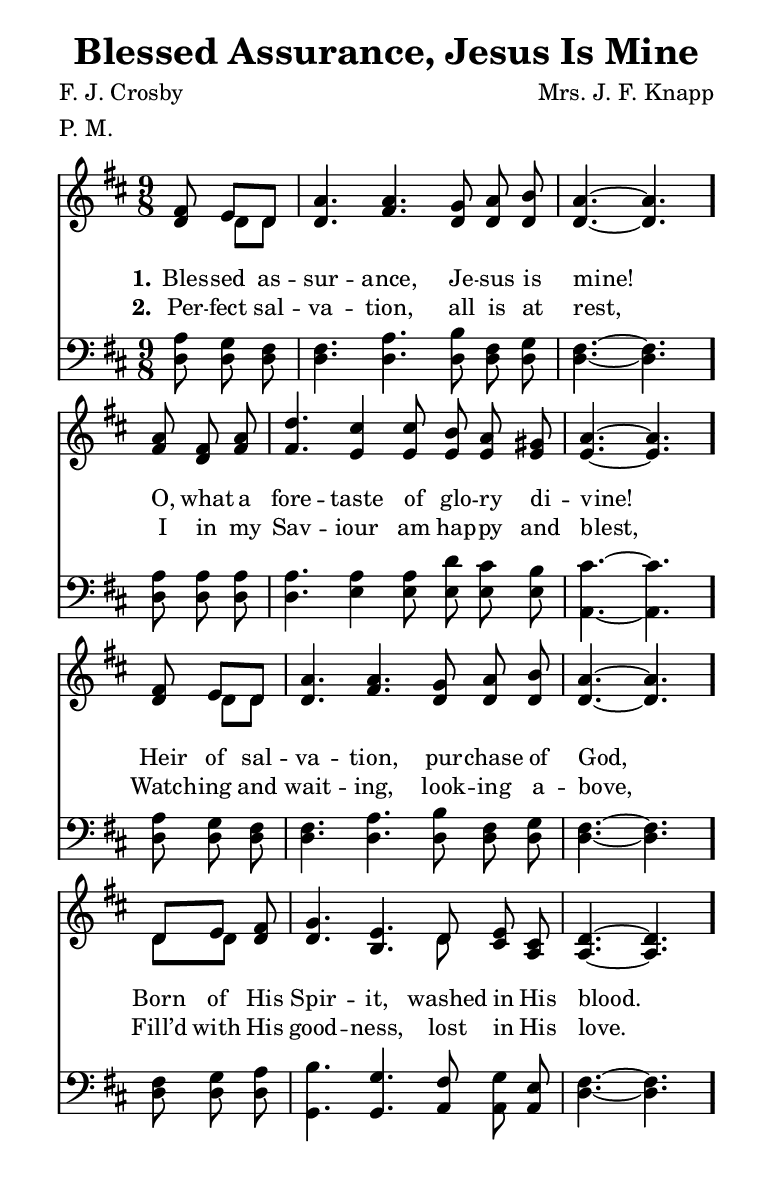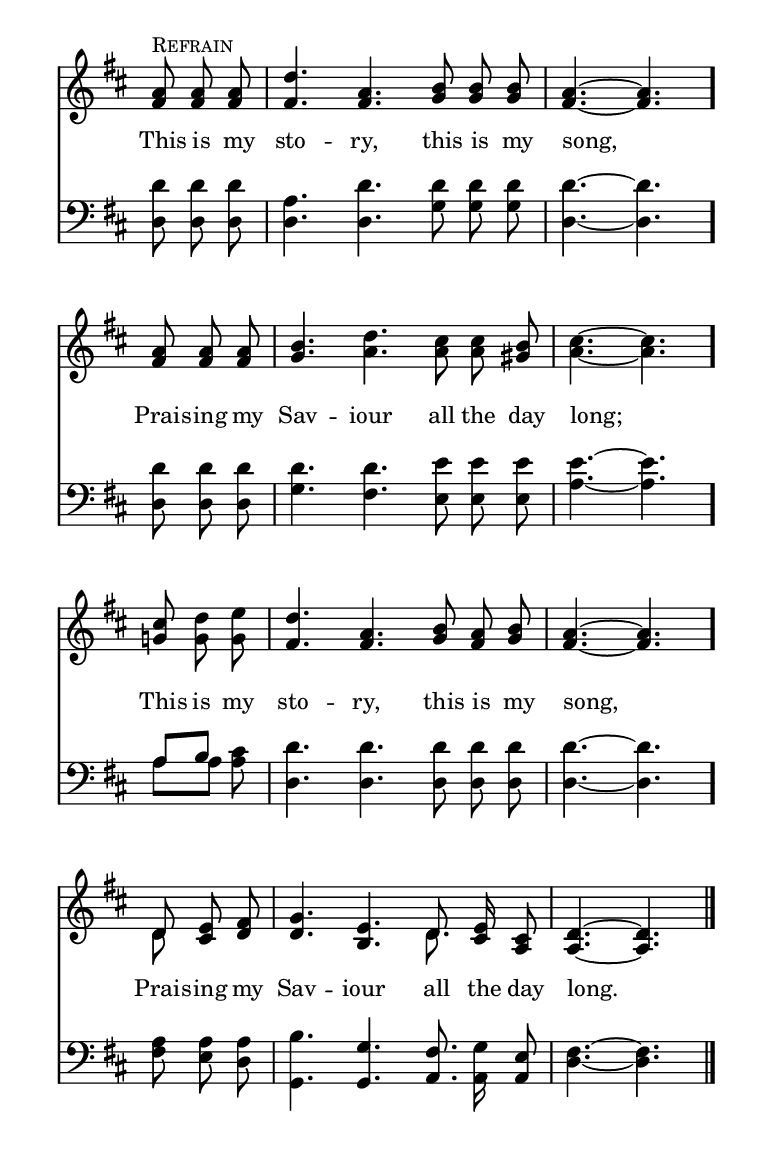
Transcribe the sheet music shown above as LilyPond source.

\include "common/global.ily"
\paper {
  \include "common/paper.ily"
  %ragged-bottom = ##t
  %ragged-last-bottom = ##t
  systems-per-page = #(cond (is-eogsized 5) (#t 4))
  %page-count = ##f
  system-count = #(cond (is-eogsized 5) (#t #f))
}

\header{
  hymnnumber = "149"
  title = "Blessed Assurance, Jesus Is Mine"
  tunename = ""
  meter = "P. M."
  poet = "F. J. Crosby"
  composer = "Mrs. J. F. Knapp"
  %copyright = ""
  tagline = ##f
}

global = {
  \include "common/overrides.ily"
  \override Staff.TimeSignature.style = #'numbered
  \time 9/8
  \override Score.MetronomeMark.transparent = ##t % hide all fermata changes too
  \tempo 8=160
  \key d \major
  \partial 4.
  \autoBeamOff
}

notesSoprano = {
\global
\relative c' {

  fis8 e d | a'4. a g8 a b | a4. ~ a4.
  a8 fis a | d4. cis4 cis8 b a gis | a4. ~ a4.
  fis8 e d | a'4. a g8 a b | a4. ~ a4.
  d,8 e fis | g4. e d8 e cis | d4. ~ d4.

  << s^\markup { \small \caps "Refrain" }
  { a'8 a a | d4. a } >> b8 b b | a4. ~ a4.
  a8 a a | b4. d cis8 cis b | cis4. ~ cis4.
  cis8 d e | d4. a4. b8 a b | a4. ~ a4.
  d,8 e fis | g4. e d8. e16 cis8 | d4. ~ d4.

  \bar "|."

}
}

notesAlto = {
\global
\relative e' {

  d8 d d | d4. fis d8 d d | d4. ~ d4.
  fis8 d fis | fis4. e4 e8 e e e | e4. ~ e4.
  d8 d d | d4. fis d8 d d | d4. ~ d4.
  d8 d d | d4. b4. d8 cis a | a4. ~ a4.

  fis'8 fis fis | fis4. fis4. g8 g g | fis4. ~ fis4.
  fis8 fis fis | g4. a4. a8 a gis | a4. ~ a4.
  g!8 g g | fis4. fis g8 fis g | fis4. ~ fis4.
  d8 cis d | d4. b4. d8. cis16 a8 | a4. ~ a4.

}
}

notesTenor = {
\global
\relative a {

  a8 g fis | fis4. a4. b8 fis g | fis4. ~ fis4.
  a8 a a | a4. a4 a8 d cis b | cis4. ~ cis4.
  a8 g fis | fis4. a4. b8 fis g | fis4. ~ fis4.
  fis8 g a | b4. g fis8 g e | fis4. ~ fis4.

  d'8 d d | a4. d d8 d d | d4. ~ d4.
  d8 d d | d4. d e8 e e | e4. ~ e4.
  a,8 b cis | d4. d d8 d d | d4. ~ d4.
  a8 a a | b4. g fis8. g16 e8 | fis4. ~ fis4.

}
}

notesBass = {
\global
\relative f {

  d8 d d | d4. d d8 d d | d4. ~ d4.
  d8 d d | d4. e4 e8 e e e | a,4. ~ a4.
  d8 d d | d4. d d8 d d | d4. ~ d4.
  d8 d d | g,4. g a8 a a | d4. ~ d4.

  d8 d d | d4. d  g8 g g | d4. ~ d4.
  d8 d d g4. fis e8 e e | a4. ~ a4.
  a8 a a | d,4. d d8 d d | d4. ~ d4.
  fis8 e d | g,4. g a8. a16 a8 | d4. ~ d4.

}
}

Refrain = \lyricmode {

This is my sto -- ry, this is my song, \bar "."
Prais -- ing my Sav -- iour all the day long; \bar "."
This is my sto -- ry, this is my song, \bar "."
Prais -- ing my Sav -- iour all the day long. \bar "."

}

wordsA = \lyricmode {
\set stanza = "1."

Bles -- sed as -- sur -- ance, Je -- sus is mine! \bar "."
O, what a fore -- taste of glo -- ry di -- vine! \bar "."
Heir of sal -- va -- tion, pur -- chase of God, \bar "."
Born of His Spir -- it, washed in His blood. \bar "."

\Refrain

}

wordsB = \lyricmode {
\set stanza = "2."

Per -- fect sal -- va -- tion, all is at rest,
I in my Sav -- iour am hap -- py and blest,
Watch -- ing and wait -- ing, look -- ing a -- bove,
Fill’d with His good -- ness, lost in His love.

}

\score {
  \context ChoirStaff <<
    \context Staff = upper <<
      \set ChoirStaff.systemStartDelimiter = #'SystemStartBar
      \set ChoirStaff.printPartCombineTexts = ##f
      \partcombine #'(2 . 9) \notesSoprano \notesAlto
      \context NullVoice = sopranos { \voiceOne << \notesSoprano >> }
      \context NullVoice = altos { \voiceTwo << \notesAlto >> }
      \context Lyrics = one   \lyricsto sopranos \wordsA
      \context Lyrics = two   \lyricsto sopranos \wordsB
    >>
    \context Staff = men <<
      \clef bass
      \set ChoirStaff.printPartCombineTexts = ##f
      \partcombine #'(2 . 9) \notesTenor \notesBass
      \context NullVoice = tenors { \voiceOne << \notesTenor >> }
      \context NullVoice = basses { \voiceTwo << \notesBass >> }
    >>
  >>
  \layout {
    \include "common/layout.ily"
  }
  \midi{
    \include "common/midi.ily"
  }
}

\version "2.19.49"  % necessary for upgrading to future LilyPond versions.

% vi:set et ts=2 sw=2 ai nocindent syntax=lilypond:
